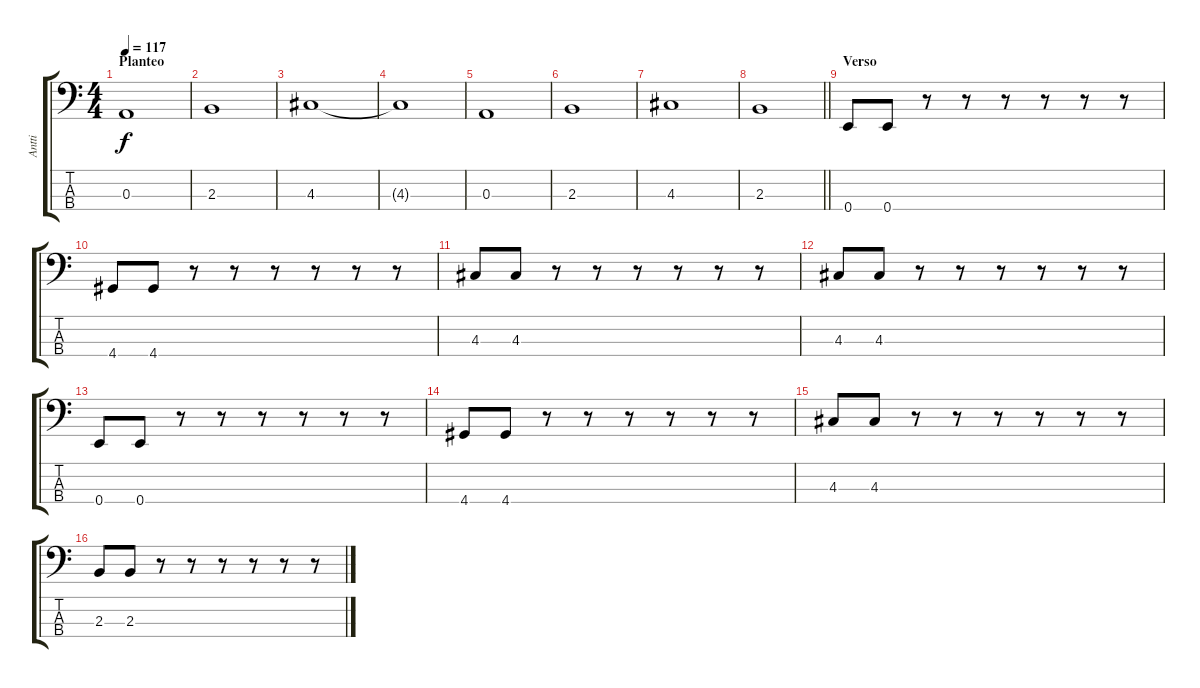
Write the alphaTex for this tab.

\track ("Antti" "Antti") {instrument electricbassfinger}
\staff {score tabs}
\tuning (G2 D2 A1 E1) {hide}
\ts (4 4)
\section ("" "Planteo")
\tempo 117
\clef f4
\ks c
0.3.1{dy f} |
2.3.1 |
4.3.1 |
4.3{t}.1 |
0.3.1 |
2.3.1 |
4.3.1 |
\barLineRight lightlight
2.3.1 |
\section ("" "Verso")
0.4.8 0.4.8 r.8 r.8 r.8 r.8 r.8 r.8 |
4.4.8 4.4.8 r.8 r.8 r.8 r.8 r.8 r.8 |
4.3.8 4.3.8 r.8 r.8 r.8 r.8 r.8 r.8 |
4.3.8 4.3.8 r.8 r.8 r.8 r.8 r.8 r.8 |
0.4.8 0.4.8 r.8 r.8 r.8 r.8 r.8 r.8 |
4.4.8 4.4.8 r.8 r.8 r.8 r.8 r.8 r.8 |
4.3.8 4.3.8 r.8 r.8 r.8 r.8 r.8 r.8 |
2.3.8 2.3.8 r.8 r.8 r.8 r.8 r.8 r.8
